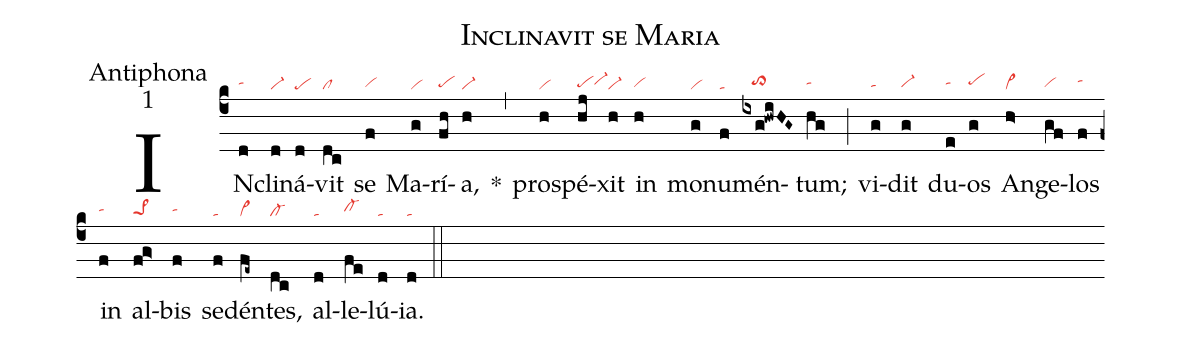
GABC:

name:Inclinavit se Maria;
office-part:Antiphona;
mode:1;
nabc-lines:1;
%%
(c4)
IN(d|tahh)cli(d|vi-)ná(d|pe)vit(dc|cl) se(f|vihg) Ma(g|vi)rí(fh|pehg)a,(h|vi-) *(,)
pro(h|vi)spé(hj|pehgvi-hh)xit(h|vi-) in(h|vihg) mo(g|vi)nu(f|ta)mén(ixg!hwiHG~|///to>hh)tum;(hg|tahh) (;)
vi(g|tahg)dit(g|vi-hg) du(e|tahh)os(g|pehh) An(h>|vi>)ge(gf|vihg)los(f|tahi) in(f|tahh) al(fg>|pe>1hg)bis(f|tahh) se(f|ta)dén(fe~|vi>)tes,(dc|cl-) al(d|ta)le(fe|cl-hh)lú(d|ta)ia.(d|ta) (::)
